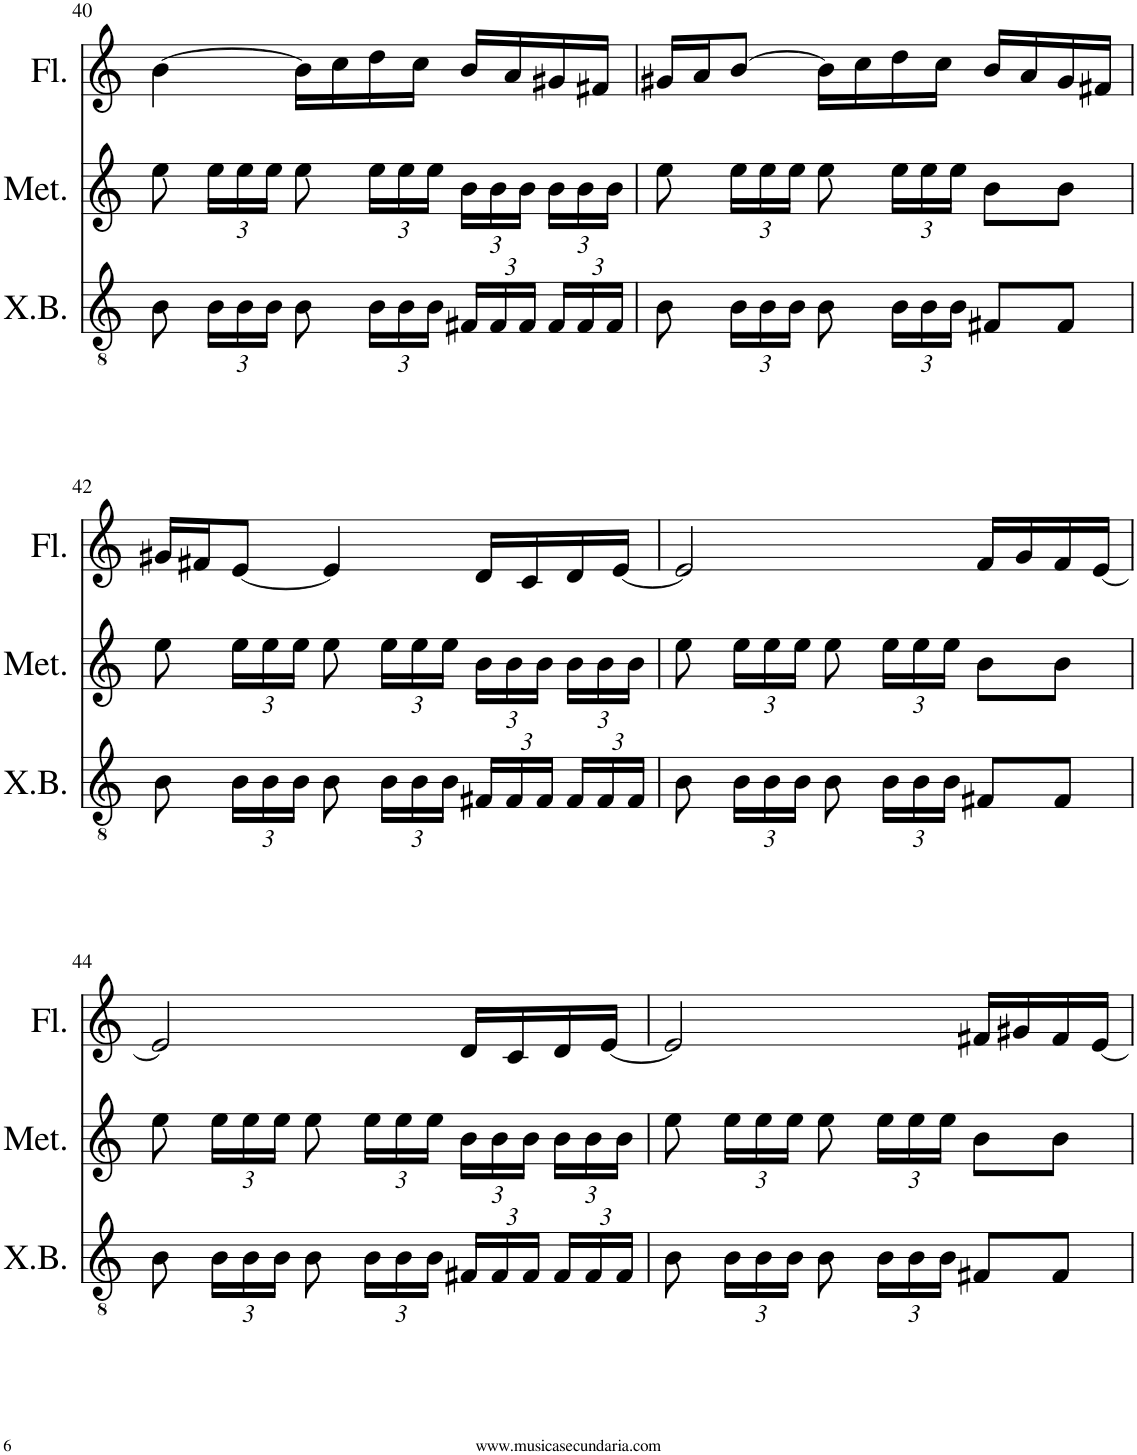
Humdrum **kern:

**kern	**kern	**kern
*part3	*part2	*part1
*staff3	*staff2	*staff1
*I"Xil.Bajo	*I"Metalófono	*I"Flauta
*I'X.B.	*I'Met.	*I'Fl.
!!LO:PB:g=z
*clefGv2	*clefG2	*clefG2
*k[]	*k[]	*k[]
*M3/4	*M3/4	*M3/4
=40	=40	=40
8B\	8ee\	[4b\
*Xbrackettup	*Xbrackettup	*
24B\LL	24ee\LL	.
24B\	24ee\	.
24B\JJ	24ee\JJ	.
8B\	8ee\	16b\LL]
.	.	16cc\
24B\LL	24ee\LL	16dd\
24B\	24ee\	.
.	.	16cc\JJ
24B\JJ	24ee\JJ	.
24F#X/LL	24b\LL	16b/LL
24F#/	24b\	.
.	.	16a/
24F#/JJ	24b\JJ	.
24F#/LL	24b\LL	16g#X/
24F#/	24b\	.
.	.	16f#X/JJ
24F#/JJ	24b\JJ	.
=41	=41	=41
8B\	8ee\	16g#X/LL
.	.	16a/J
24B\LL	24ee\LL	[8b/J
24B\	24ee\	.
24B\JJ	24ee\JJ	.
8B\	8ee\	16b\LL]
.	.	16cc\
24B\LL	24ee\LL	16dd\
24B\	24ee\	.
.	.	16cc\JJ
24B\JJ	24ee\JJ	.
8F#X/L	8b\L	16b/LL
.	.	16a/
8F#/J	8b\J	16g#/
.	.	16f#X/JJ
!!LO:LB:g=z
=42	=42	=42
8B\	8ee\	16g#X/LL
.	.	16f#X/J
24B\LL	24ee\LL	[8e/J
24B\	24ee\	.
24B\JJ	24ee\JJ	.
8B\	8ee\	4e/]
24B\LL	24ee\LL	.
24B\	24ee\	.
24B\JJ	24ee\JJ	.
24F#X/LL	24b\LL	16d/LL
24F#/	24b\	.
.	.	16c/
24F#/JJ	24b\JJ	.
24F#/LL	24b\LL	16d/
24F#/	24b\	.
.	.	[16e/JJ
24F#/JJ	24b\JJ	.
=43	=43	=43
8B\	8ee\	2e/]
24B\LL	24ee\LL	.
24B\	24ee\	.
24B\JJ	24ee\JJ	.
8B\	8ee\	.
24B\LL	24ee\LL	.
24B\	24ee\	.
24B\JJ	24ee\JJ	.
8F#X/L	8b\L	16f/LL
.	.	16g/
8F#/J	8b\J	16f/
.	.	[16e/JJ
!!LO:LB:g=z
=44	=44	=44
8B\	8ee\	2e/]
24B\LL	24ee\LL	.
24B\	24ee\	.
24B\JJ	24ee\JJ	.
8B\	8ee\	.
24B\LL	24ee\LL	.
24B\	24ee\	.
24B\JJ	24ee\JJ	.
24F#X/LL	24b\LL	16d/LL
24F#/	24b\	.
.	.	16c/
24F#/JJ	24b\JJ	.
24F#/LL	24b\LL	16d/
24F#/	24b\	.
.	.	[16e/JJ
24F#/JJ	24b\JJ	.
=45	=45	=45
8B\	8ee\	2e/]
24B\LL	24ee\LL	.
24B\	24ee\	.
24B\JJ	24ee\JJ	.
8B\	8ee\	.
24B\LL	24ee\LL	.
24B\	24ee\	.
24B\JJ	24ee\JJ	.
8F#X/L	8b\L	16f#X/LL
.	.	16g#X/
8F#/J	8b\J	16f#/
.	.	[16e/JJ
=	=	=
*-	*-	*-
